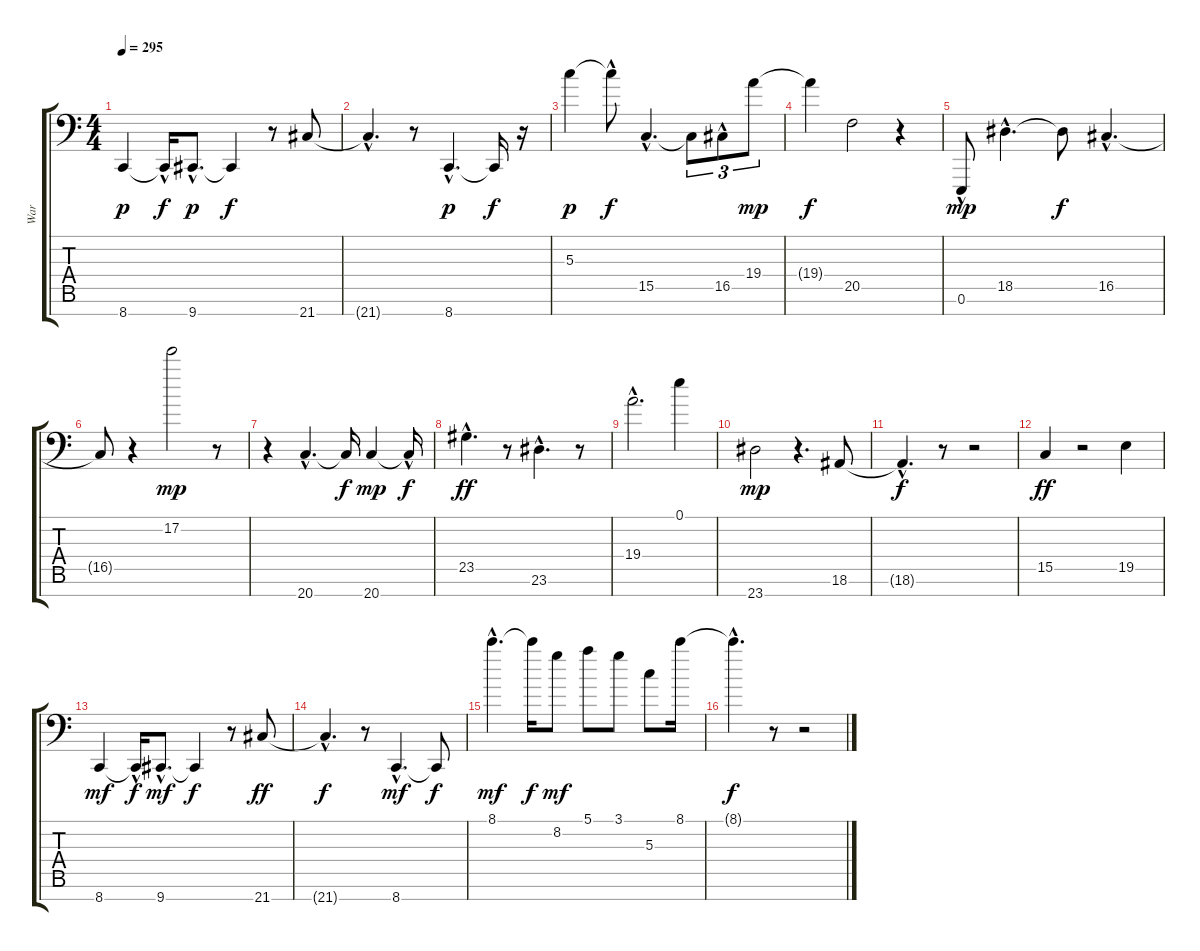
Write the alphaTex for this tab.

\track ("War" "War") {instrument gunshot}
\staff {score tabs}
\tuning (E5 B4 G4 D3 A1 E1 E-1) {hide}
\ts (4 4)
\tempo 295
\clef f4
\ks c
8.7.4{dy p} 8.7{hac t}.16{dy f} 9.7{hac}.8{d dy p} 9.7{t}.4{dy f} r.8 21.7.8 |
21.7{hac t}.4{d} r.8 8.7{hac}.4{d dy p} 8.7{t}.16{dy f} r.16 |
5.3.4{dy p} 5.3{hac t}.8{dy f} 15.5{hac}.4{d} 15.5{t}.8{tu (3 2)} 16.5{hac}.8{tu (3 2)} 19.4.8{tu (3 2) dy mp} |
19.4{t}.4{dy f} 20.5.2 r.4 |
0.6{hac}.8{dy mp} 18.5{hac}.4{d} 18.5{t}.8{dy f} 16.5{hac}.4{d} |
16.5{t}.8 r.4 17.2.2{dy mp} r.8 |
r.4 20.7{hac}.4{d} 20.7{t}.16{dy f} 20.7.4{dy mp} 20.7{hac t}.16{dy f} |
23.5{hac}.4{d dy ff} r.8 23.6{hac}.4{d} r.8 |
19.4{hac}.2{d} 0.1.4 |
23.7.2{dy mp} r.4{d} 18.6.8 |
18.6{hac t}.4{d dy f} r.8 r.2 |
15.5.4{dy ff} r.2 19.5.4 |
8.7.4{dy mf} 8.7{hac t}.16{dy f} 9.7{hac}.8{d dy mf} 9.7{t}.4{dy f} r.8 21.7.8{dy ff} |
21.7{hac t}.4{d dy f} r.8 8.7{hac}.4{d dy mf} 8.7{t}.8{dy f} |
8.1{hac}.4{d dy mf instrument harmonica} 8.1{t}.16{dy f} 8.2.8{dy mf} 5.1.8 3.1.8 5.3.8 8.1.16 |
8.1{hac t}.4{d dy f} r.8 r.2
